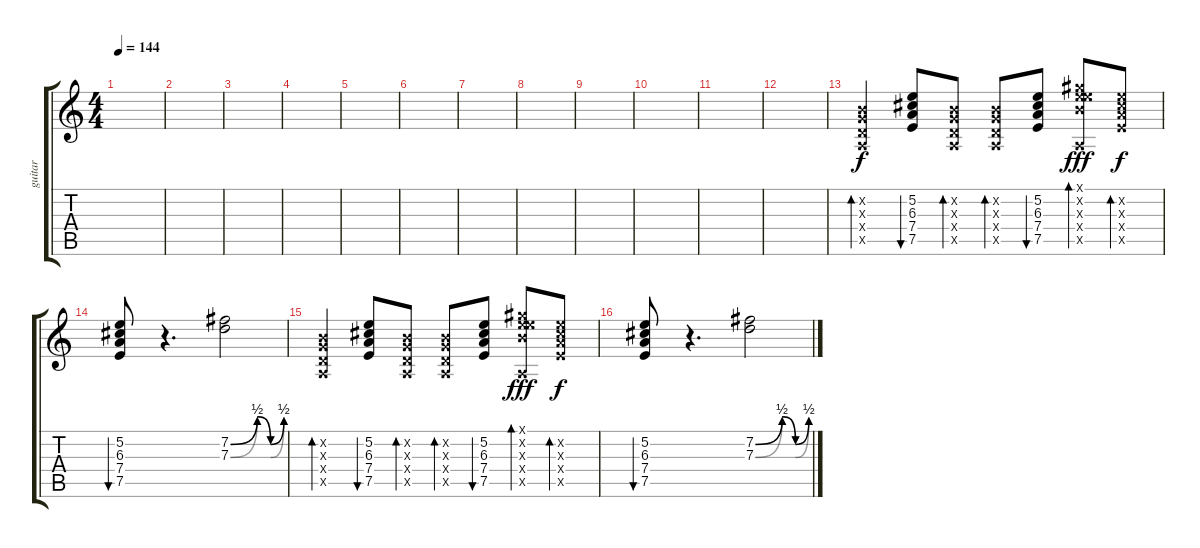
\track ("guitar" "guitar") {instrument distortionguitar}
\staff {score tabs}
\tuning (E4 B3 G3 D3 A2 E2) {hide}
\ts (4 4)
\tempo 144
\clef g2
\ks c
|
|
|
|
|
|
|
|
|
|
|
|
(0.2{x} 0.3{x} 0.4{x} 0.5{x}).4{bd 60} (5.2 6.3 7.4 7.5).8{bu 60} (0.2{x} 0.3{x} 0.4{x} 0.5{x}).8{bd 60} (0.2{x} 0.3{x} 0.4{x} 0.5{x}).8{bd 60} (5.2 6.3 7.4 7.5).8{bu 60} (0.1{x} 9.2{x} 9.3{x} 9.4{x} 0.5{x}).8{bd 120 dy fff} (5.2{x} 6.3{x} 7.4{x} 7.5{x}).8{bd 60 dy f} |
(5.2 6.3 7.4 7.5).8{bu 60} r.4{d} (7.2{be (custom 0 0 30 2 45 0 60 2)} 7.3{be (custom 0 0 30 2 45 0 60 2)}).2 |
(0.2{x} 0.3{x} 0.4{x} 0.5{x}).4{bd 60} (5.2 6.3 7.4 7.5).8{bu 60} (0.2{x} 0.3{x} 0.4{x} 0.5{x}).8{bd 60} (0.2{x} 0.3{x} 0.4{x} 0.5{x}).8{bd 60} (5.2 6.3 7.4 7.5).8{bu 60} (0.1{x} 9.2{x} 9.3{x} 9.4{x} 0.5{x}).8{bd 120 dy fff} (5.2{x} 6.3{x} 7.4{x} 7.5{x}).8{bd 60 dy f} |
(5.2 6.3 7.4 7.5).8{bu 60} r.4{d} (7.2{be (custom 0 0 30 2 45 0 60 2)} 7.3{be (custom 0 0 30 2 45 0 60 2)}).2
